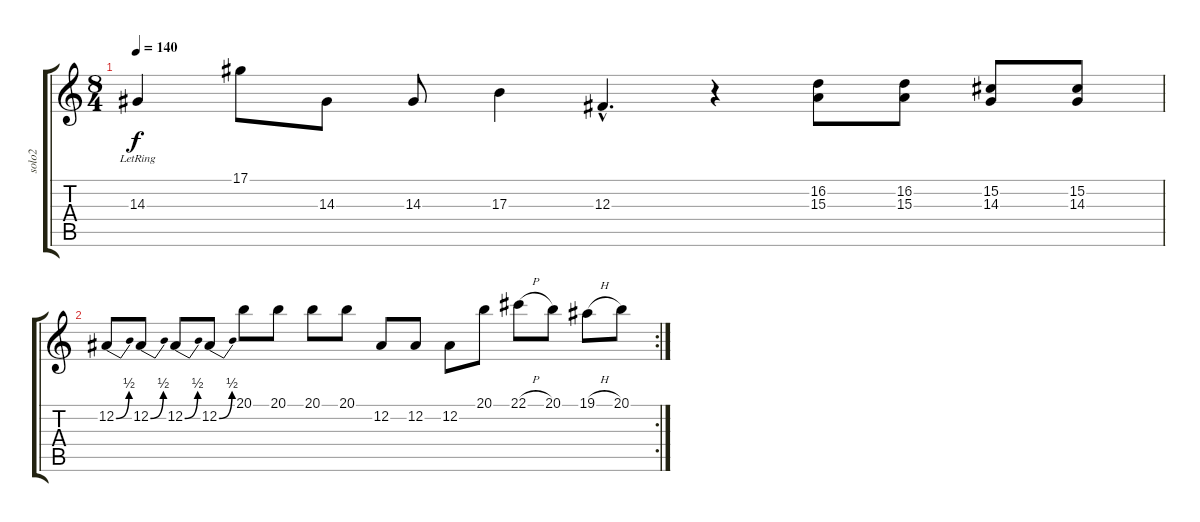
\track ("solo2" "solo2") {instrument tremolostrings}
\staff {score tabs}
\tuning (Eb4 Bb3 Gb3 Db3 Ab2 Eb2) {hide}
\ts (8 4)
\tempo 140
\clef g2
\ks c
14.3{lr}.4{dy f} 17.1.8 14.3.8 14.3.8 17.3.4 12.3{hac}.4{d} r.4 (16.2 15.3).8 (16.2 15.3).8 (15.2 14.3).8 (15.2 14.3).8 |
\rc 2
12.2{be (bend 0 0 60 2)}.8 12.2{be (bend 0 0 60 2)}.8 12.2{be (bend 0 0 60 2)}.8 12.2{be (bend 0 0 60 2)}.8 20.1.8 20.1.8 20.1.8 20.1.8 12.2.8 12.2.8 12.2.8 20.1.8 22.1{h}.8 20.1.8 19.1{h}.8 20.1.8
